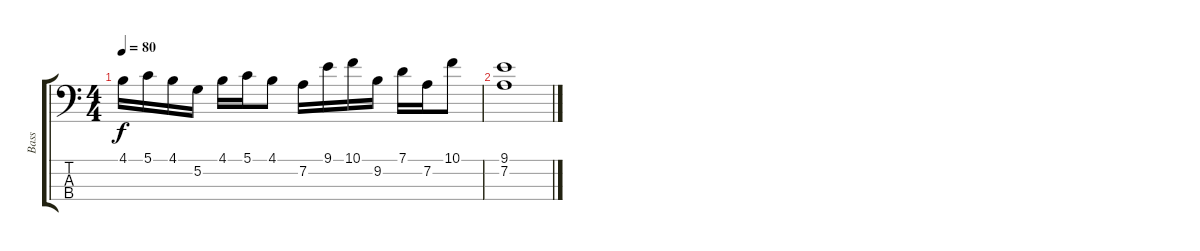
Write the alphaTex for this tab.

\track ("Bass" "Bass") {instrument electricbassfinger}
\staff {score tabs}
\tuning (G2 D2 A1 E1) {hide}
\ts (4 4)
\tempo 80
\clef f4
\ks c
4.1.16{dy f} 5.1.16 4.1.16 5.2.16 4.1.16 5.1.16 4.1.8 7.2.16 9.1.16 10.1.16 9.2.16 7.1.16 7.2.16 10.1.8 |
(9.1 7.2).1
